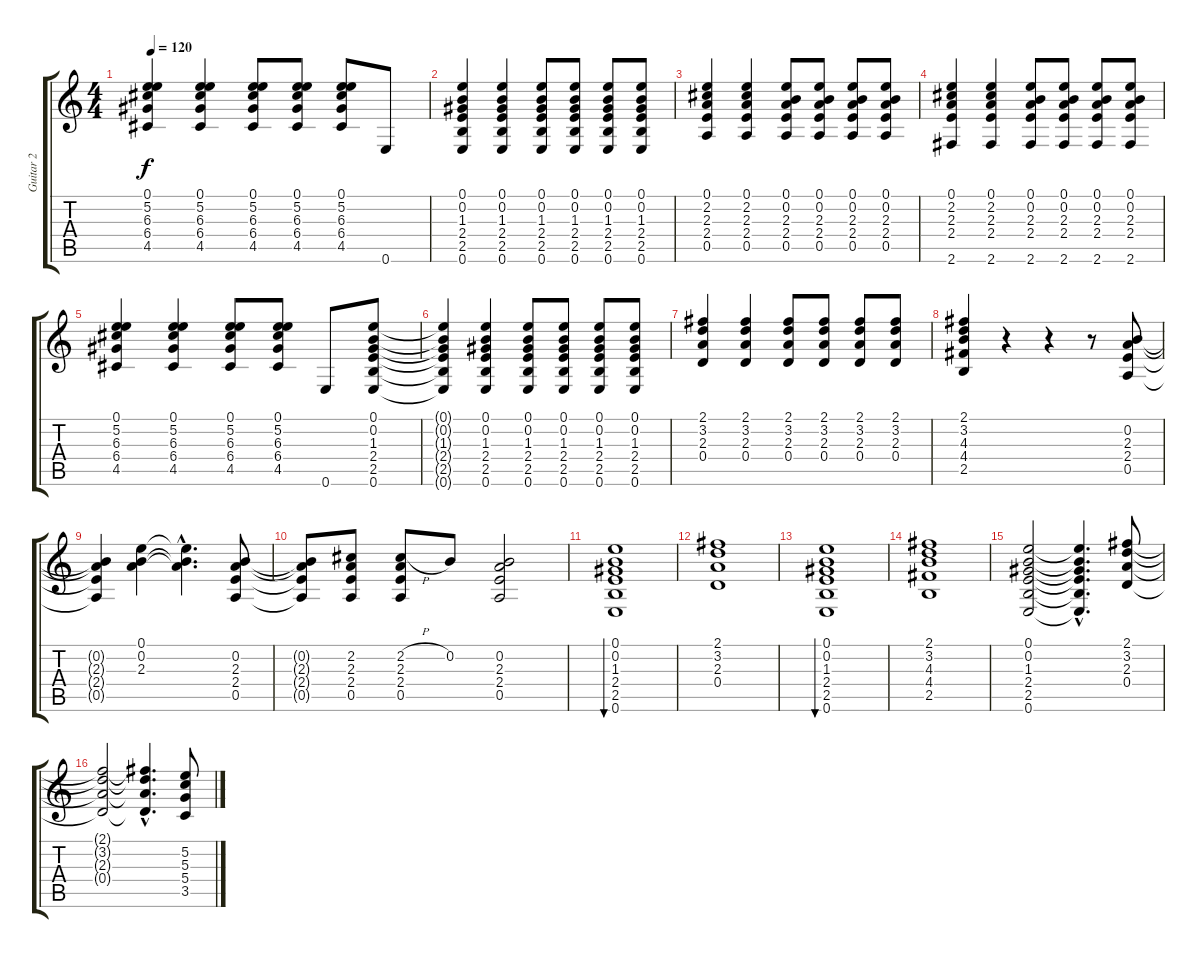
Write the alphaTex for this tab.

\track ("Guitar 2" "Guitar 2") {instrument acousticguitarsteel}
\staff {score tabs}
\tuning (E4 B3 G3 D3 A2 E2) {hide}
\ts (4 4)
\tempo 120
\clef g2
\ks c
(0.1 5.2 6.3 6.4 4.5).4{dy f} (0.1 5.2 6.3 6.4 4.5).4 (0.1 5.2 6.3 6.4 4.5).8 (0.1 5.2 6.3 6.4 4.5).8 (0.1 5.2 6.3 6.4 4.5).8 0.6.8 |
(0.1 0.2 1.3 2.4 2.5 0.6).4 (0.1 0.2 1.3 2.4 2.5 0.6).4 (0.1 0.2 1.3 2.4 2.5 0.6).8 (0.1 0.2 1.3 2.4 2.5 0.6).8 (0.1 0.2 1.3 2.4 2.5 0.6).8 (0.1 0.2 1.3 2.4 2.5 0.6).8 |
(0.1 2.2 2.3 2.4 0.5).4 (0.1 2.2 2.3 2.4 0.5).4 (0.1 0.2 2.3 2.4 0.5).8 (0.1 0.2 2.3 2.4 0.5).8 (0.1 0.2 2.3 2.4 0.5).8 (0.1 0.2 2.3 2.4 0.5).8 |
(0.1 2.2 2.3 2.4 2.6).4 (0.1 2.2 2.3 2.4 2.6).4 (0.1 0.2 2.3 2.4 2.6).8 (0.1 0.2 2.3 2.4 2.6).8 (0.1 0.2 2.3 2.4 2.6).8 (0.1 0.2 2.3 2.4 2.6).8 |
(0.1 5.2 6.3 6.4 4.5).4 (0.1 5.2 6.3 6.4 4.5).4 (0.1 5.2 6.3 6.4 4.5).8 (0.1 5.2 6.3 6.4 4.5).8 0.6.8 (0.1 0.2 1.3 2.4 2.5 0.6).8 |
(0.1{t} 0.2{t} 1.3{t} 2.4{t} 2.5{t} 0.6{t}).4 (0.1 0.2 1.3 2.4 2.5 0.6).4 (0.1 0.2 1.3 2.4 2.5 0.6).8 (0.1 0.2 1.3 2.4 2.5 0.6).8 (0.1 0.2 1.3 2.4 2.5 0.6).8 (0.1 0.2 1.3 2.4 2.5 0.6).8 |
(2.1 3.2 2.3 0.4).4 (2.1 3.2 2.3 0.4).4 (2.1 3.2 2.3 0.4).8 (2.1 3.2 2.3 0.4).8 (2.1 3.2 2.3 0.4).8 (2.1 3.2 2.3 0.4).8 |
(2.1 3.2 4.3 4.4 2.5).4 r.4 r.4 r.8 (0.2 2.3 2.4 0.5).8 |
(0.2{t} 2.3{t} 2.4{t} 0.5{t}).4 (0.1 0.2 2.3).4 (0.1{hac t} 0.2{hac t} 2.3{hac t}).4{d} (0.2 2.3 2.4 0.5).8 |
(0.2{t} 2.3{t} 2.4{t} 0.5{t}).8 (2.2 2.3 2.4 0.5).8 (2.2{h} 2.3 2.4 0.5).8 0.2.8 (0.2 2.3 2.4 0.5).2 |
(0.1 0.2 1.3 2.4 2.5 0.6).1{bu 60} |
(2.1 3.2 2.3 0.4).1 |
(0.1 0.2 1.3 2.4 2.5 0.6).1{bu 60} |
(2.1 3.2 4.3 4.4 2.5).1 |
(0.1 0.2 1.3 2.4 2.5 0.6).2 (0.1{hac t} 0.2{hac t} 1.3{hac t} 2.4{hac t} 2.5{hac t} 0.6{hac t}).4{d} (2.1 3.2 2.3 0.4).8 |
(2.1{t} 3.2{t} 2.3{t} 0.4{t}).2 (2.1{hac t} 3.2{hac t} 2.3{hac t} 0.4{hac t}).4{d} (5.2 5.3 5.4 3.5).8
